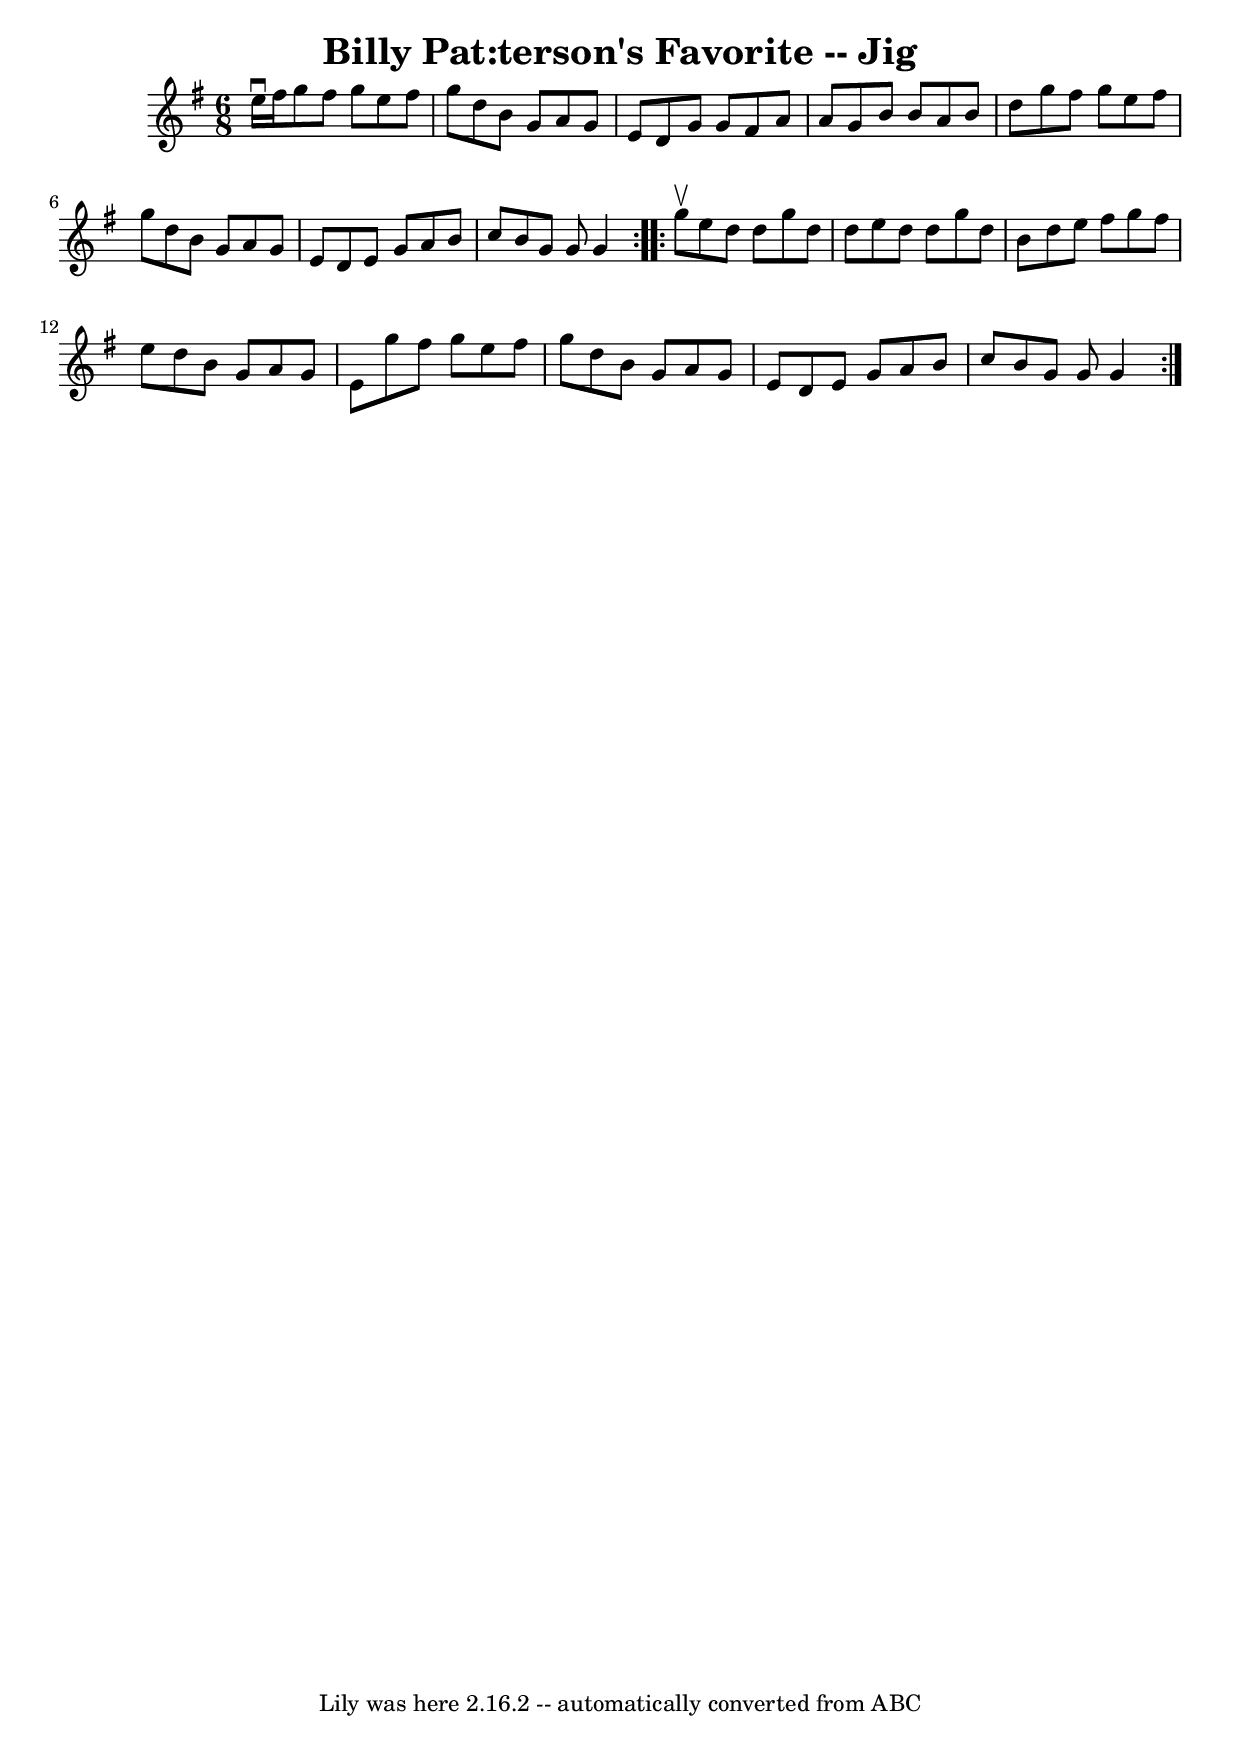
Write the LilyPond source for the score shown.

\version "2.16.2"
\include "Mammoth.ily"
\header {
	%% book = "Ryan's Mammoth Collection"
	crossRefNumber = "1"
	footnotes = "\\\\83 422"
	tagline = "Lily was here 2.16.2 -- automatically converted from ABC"
	title = "Billy Pat:terson's Favorite -- Jig"
}
voicedefault =  {


\repeat volta 2 {
\time 6/8 
\key g \major e''16^\downbow fis''16  |
 g''8    
fis''8 g''8 e''8 fis''8 g''8    |
 d''8 b'8 g'8    
a'8 g'8 e'8    |
 d'8 g'8 g'8 fis'8 a'8 a'8    
|
 g'8 b'8 b'8 a'8 b'8 d''8    |
 g''8    
fis''8 g''8 e''8 fis''8 g''8    |
 d''8 b'8 g'8    
a'8 g'8 e'8    |
 d'8 e'8 g'8 a'8 b'8 c''8    
|
 b'8 g'8 g'8 g'4    }     \repeat volta 2 { g''8^\upbow 
|
 e''8 d''8 d''8 g''8 d''8 d''8    |
 e''8    
d''8 d''8 g''8 d''8 b'8    |
 d''8 e''8 fis''8    
g''8 fis''8 e''8    |
 d''8 b'8 g'8 a'8 g'8 e'8    
|
 g''8 fis''8 g''8 e''8 fis''8 g''8    |
   
d''8 b'8 g'8 a'8 g'8 e'8    |
 d'8 e'8 g'8 a'8  
 b'8 c''8    |
 b'8 g'8 g'8 g'4    }   
}

\score{
    <<

	\context Staff="default"
	{
	    \voicedefault 
	}

    >>
	\layout {
	}
	\midi {}
}
